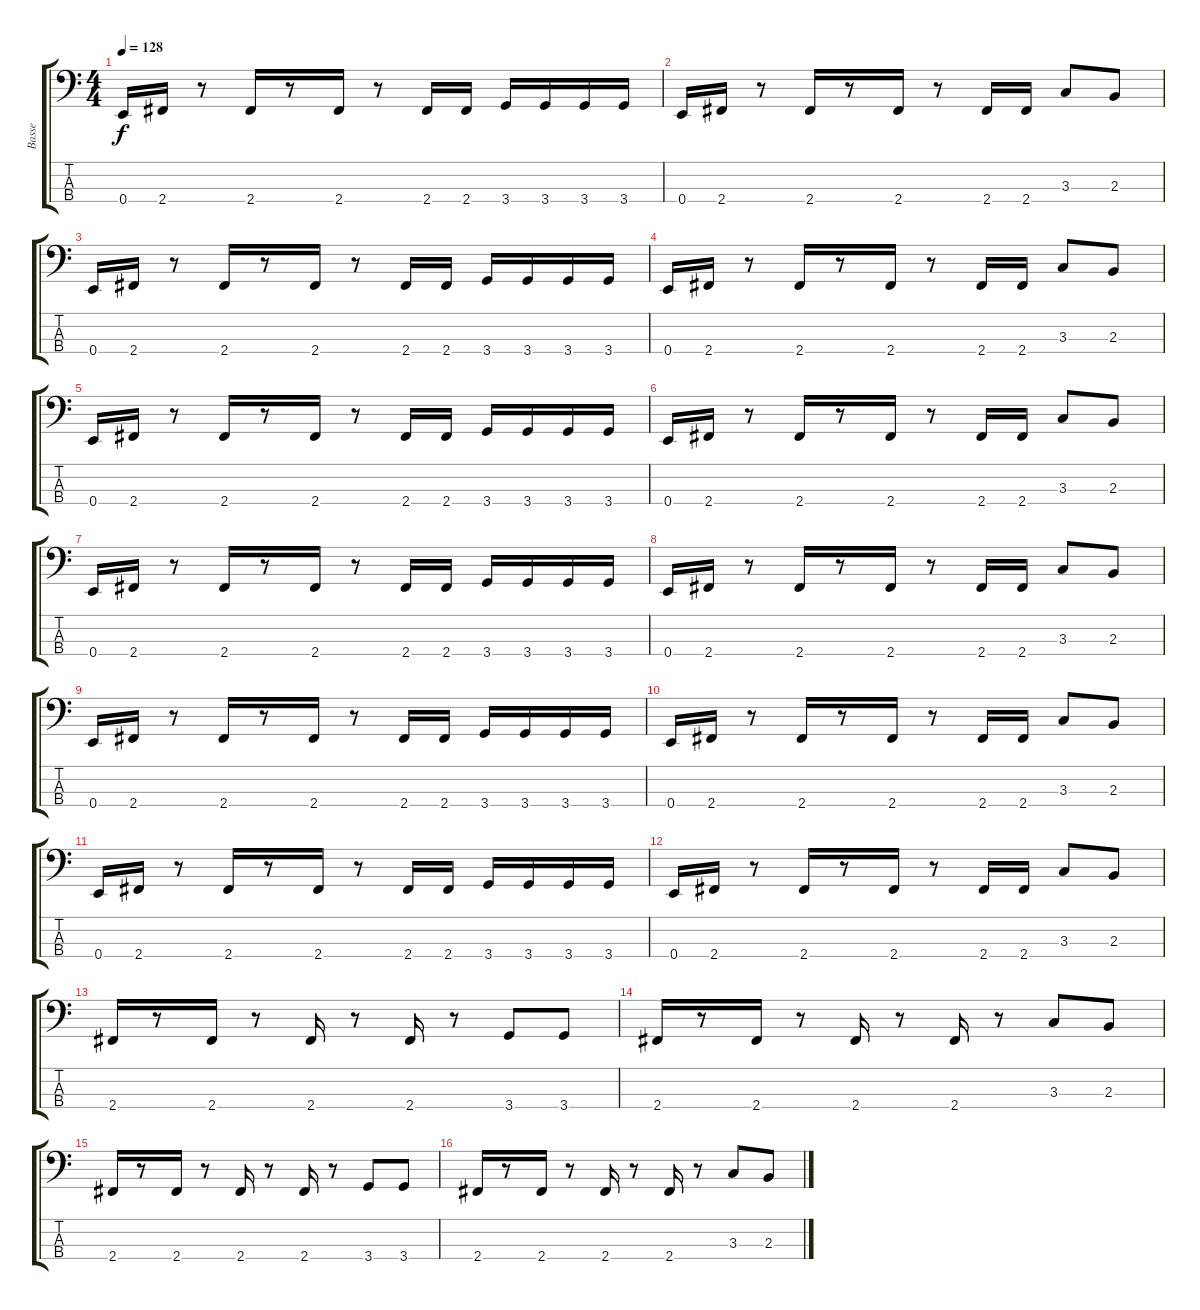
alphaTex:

\track ("Basse" "Basse") {instrument electricbassfinger}
\staff {score tabs}
\tuning (G2 D2 A1 E1) {hide}
\ts (4 4)
\tempo 128
\clef f4
\ks c
0.4.16{dy f} 2.4.16 r.8 2.4.16 r.8 2.4.16 r.8 2.4.16 2.4.16 3.4.16 3.4.16 3.4.16 3.4.16 |
0.4.16 2.4.16 r.8 2.4.16 r.8 2.4.16 r.8 2.4.16 2.4.16 3.3.8 2.3.8 |
0.4.16 2.4.16 r.8 2.4.16 r.8 2.4.16 r.8 2.4.16 2.4.16 3.4.16 3.4.16 3.4.16 3.4.16 |
0.4.16 2.4.16 r.8 2.4.16 r.8 2.4.16 r.8 2.4.16 2.4.16 3.3.8 2.3.8 |
0.4.16 2.4.16 r.8 2.4.16 r.8 2.4.16 r.8 2.4.16 2.4.16 3.4.16 3.4.16 3.4.16 3.4.16 |
0.4.16 2.4.16 r.8 2.4.16 r.8 2.4.16 r.8 2.4.16 2.4.16 3.3.8 2.3.8 |
0.4.16 2.4.16 r.8 2.4.16 r.8 2.4.16 r.8 2.4.16 2.4.16 3.4.16 3.4.16 3.4.16 3.4.16 |
0.4.16 2.4.16 r.8 2.4.16 r.8 2.4.16 r.8 2.4.16 2.4.16 3.3.8 2.3.8 |
0.4.16 2.4.16 r.8 2.4.16 r.8 2.4.16 r.8 2.4.16 2.4.16 3.4.16 3.4.16 3.4.16 3.4.16 |
0.4.16 2.4.16 r.8 2.4.16 r.8 2.4.16 r.8 2.4.16 2.4.16 3.3.8 2.3.8 |
0.4.16 2.4.16 r.8 2.4.16 r.8 2.4.16 r.8 2.4.16 2.4.16 3.4.16 3.4.16 3.4.16 3.4.16 |
0.4.16 2.4.16 r.8 2.4.16 r.8 2.4.16 r.8 2.4.16 2.4.16 3.3.8 2.3.8 |
2.4.16 r.8 2.4.16 r.8 2.4.16 r.8 2.4.16 r.8 3.4.8 3.4.8 |
2.4.16 r.8 2.4.16 r.8 2.4.16 r.8 2.4.16 r.8 3.3.8 2.3.8 |
2.4.16 r.8 2.4.16 r.8 2.4.16 r.8 2.4.16 r.8 3.4.8 3.4.8 |
2.4.16 r.8 2.4.16 r.8 2.4.16 r.8 2.4.16 r.8 3.3.8 2.3.8
